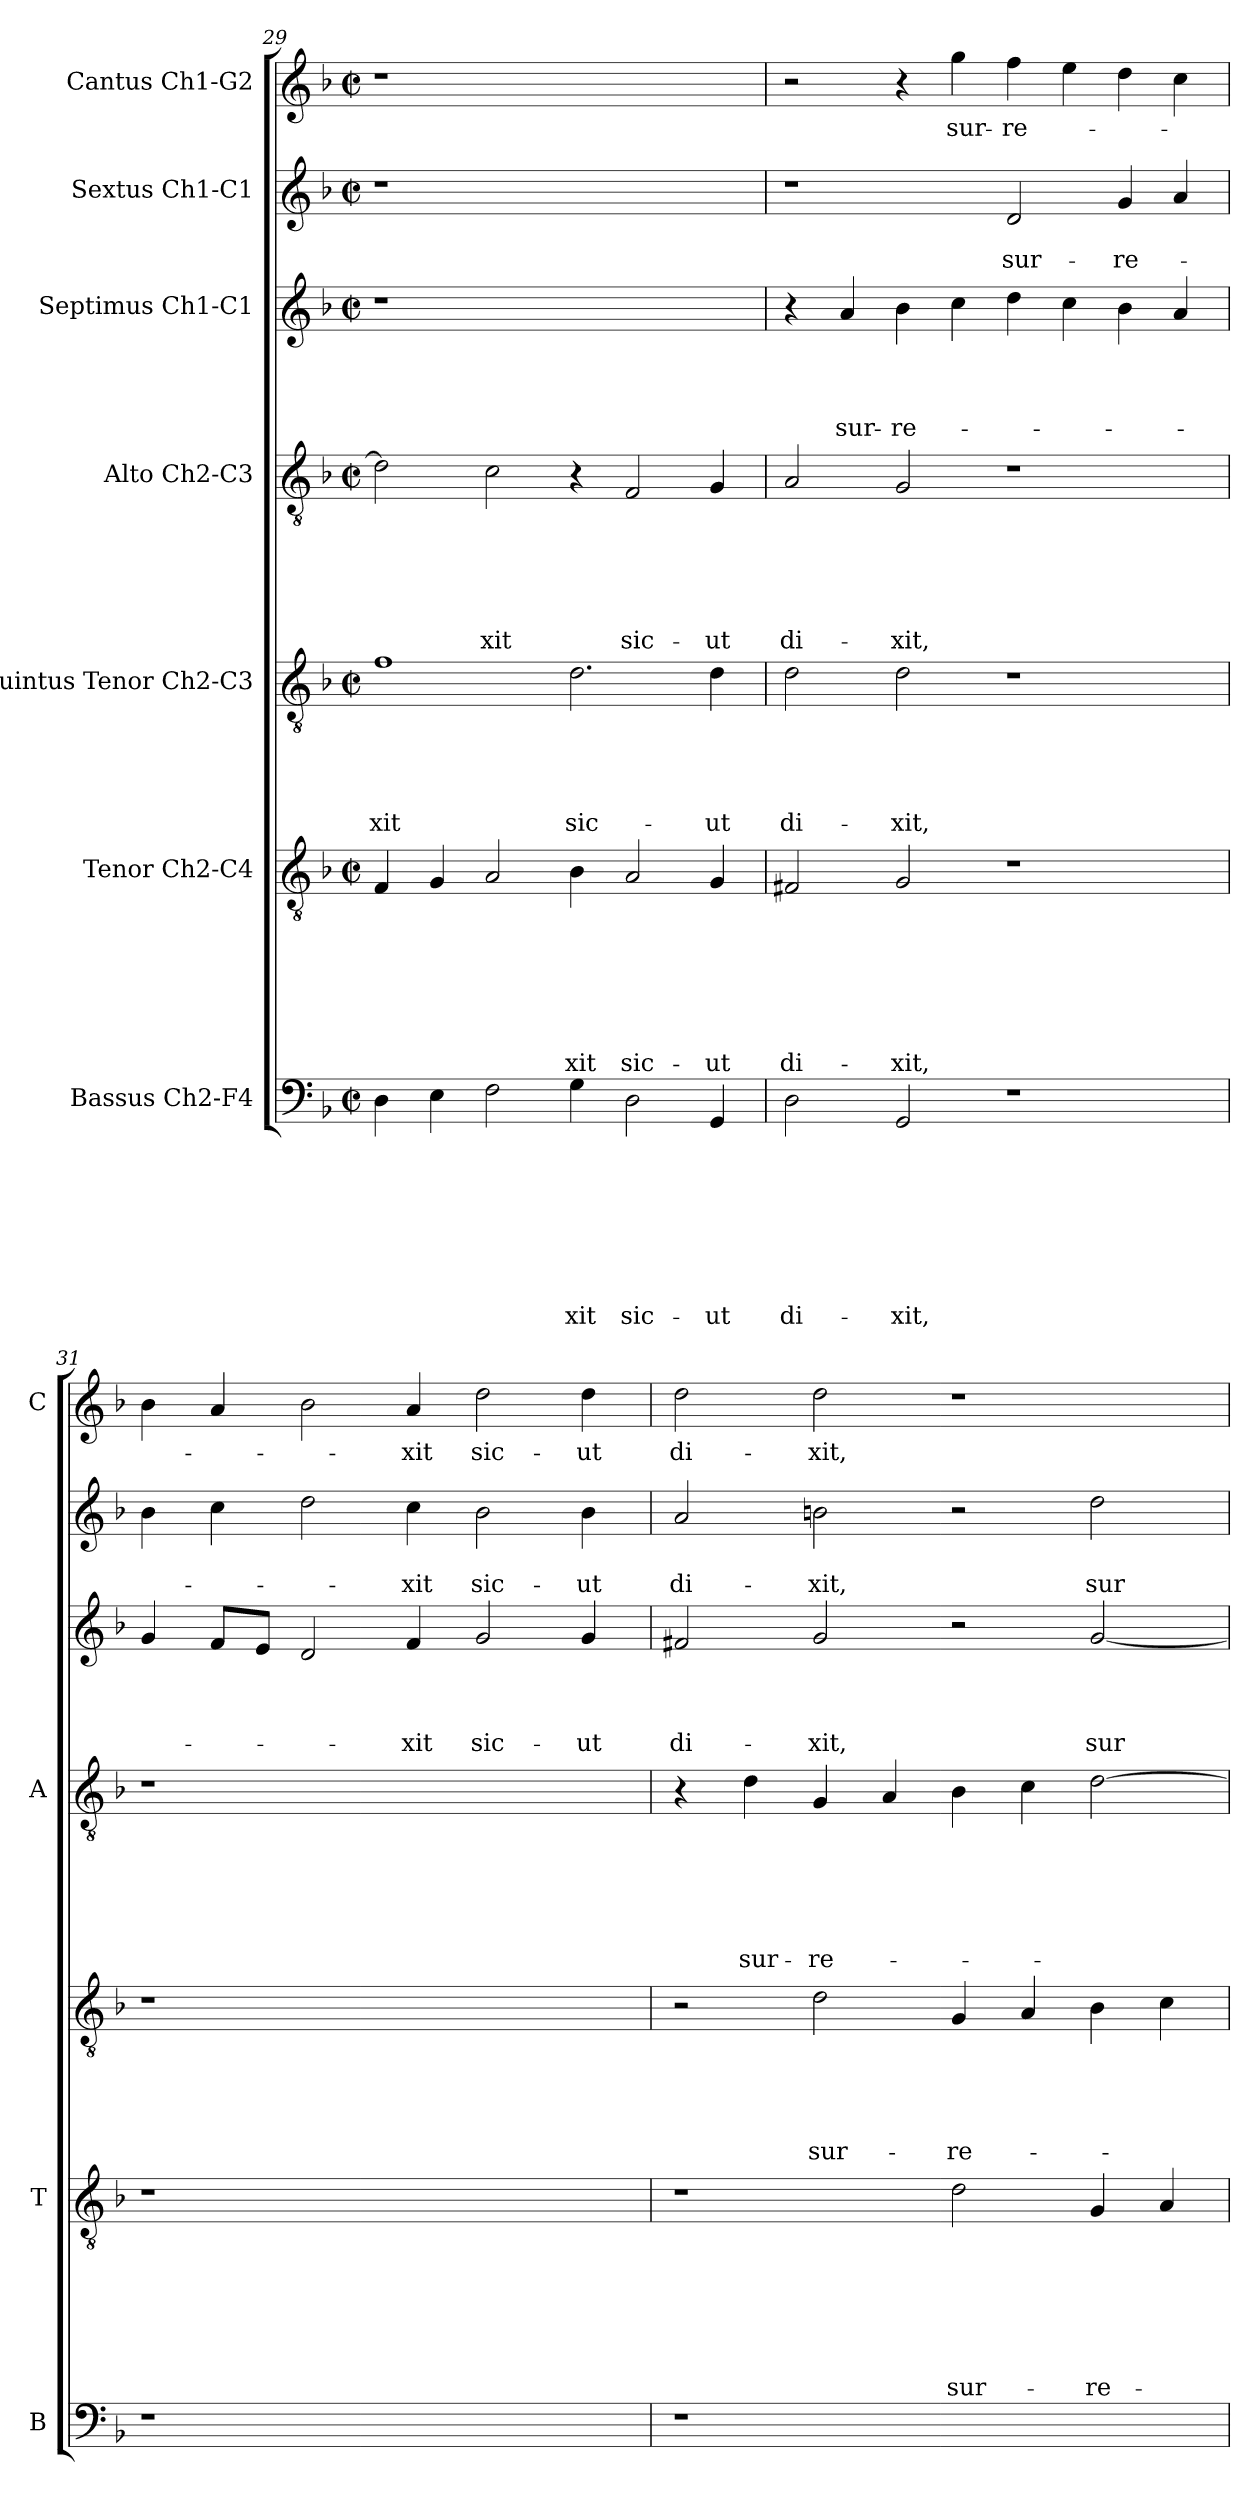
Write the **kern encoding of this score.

**kern	**text	**text	**text	**text	**text	**text	**text	**text	**kern	**text	**text	**text	**text	**text	**text	**text	**kern	**text	**text	**text	**text	**text	**kern	**text	**text	**text	**text	**text	**text	**kern	**text	**text	**text	**text	**kern	**text	**text	**kern	**text
*part7	*part7	*part7	*part7	*part7	*part7	*part7	*part7	*part7	*part6	*part6	*part6	*part6	*part6	*part6	*part6	*part6	*part5	*part5	*part5	*part5	*part5	*part5	*part4	*part4	*part4	*part4	*part4	*part4	*part4	*part3	*part3	*part3	*part3	*part3	*part2	*part2	*part2	*part1	*part1
*staff7	*staff7	*staff7	*staff7	*staff7	*staff7	*staff7	*staff7	*staff7	*staff6	*staff6	*staff6	*staff6	*staff6	*staff6	*staff6	*staff6	*staff5	*staff5	*staff5	*staff5	*staff5	*staff5	*staff4	*staff4	*staff4	*staff4	*staff4	*staff4	*staff4	*staff3	*staff3	*staff3	*staff3	*staff3	*staff2	*staff2	*staff2	*staff1	*staff1
*I"Bassus Ch2-F4	*	*	*	*	*	*	*	*	*I"Tenor Ch2-C4	*	*	*	*	*	*	*	*I"Quintus Tenor Ch2-C3	*	*	*	*	*	*I"Alto Ch2-C3	*	*	*	*	*	*	*I"Septimus Ch1-C1	*	*	*	*	*I"Sextus Ch1-C1	*	*	*I"Cantus Ch1-G2	*
*I'B	*	*	*	*	*	*	*	*	*I'T	*	*	*	*	*	*	*	*	*	*	*	*	*	*I'A	*	*	*	*	*	*	*	*	*	*	*	*	*	*	*I'C	*
*clefF4	*	*	*	*	*	*	*	*	*clefGv2	*	*	*	*	*	*	*	*clefGv2	*	*	*	*	*	*clefGv2	*	*	*	*	*	*	*clefG2	*	*	*	*	*clefG2	*	*	*clefG2	*
*k[b-]	*	*	*	*	*	*	*	*	*k[b-]	*	*	*	*	*	*	*	*k[b-]	*	*	*	*	*	*k[b-]	*	*	*	*	*	*	*k[b-]	*	*	*	*	*k[b-]	*	*	*k[b-]	*
*F:	*	*	*	*	*	*	*	*	*F:	*	*	*	*	*	*	*	*F:	*	*	*	*	*	*F:	*	*	*	*	*	*	*F:	*	*	*	*	*F:	*	*	*F:	*
*M2/2	*	*	*	*	*	*	*	*	*M2/2	*	*	*	*	*	*	*	*M2/2	*	*	*	*	*	*M2/2	*	*	*	*	*	*	*M2/2	*	*	*	*	*M2/2	*	*	*M2/2	*
*met(c|)	*	*	*	*	*	*	*	*	*met(c|)	*	*	*	*	*	*	*	*met(c|)	*	*	*	*	*	*met(c|)	*	*	*	*	*	*	*met(c|)	*	*	*	*	*met(c|)	*	*	*met(c|)	*
=29	=29	=29	=29	=29	=29	=29	=29	=29	=29	=29	=29	=29	=29	=29	=29	=29	=29	=29	=29	=29	=29	=29	=29	=29	=29	=29	=29	=29	=29	=29	=29	=29	=29	=29	=29	=29	=29	=29	=29
!	!	!	!	!	!	!	!	!	!	!	!	!	!	!	!	!	!	!	!	!	!	!LO:LY:b	!	!	!	!	!	!	!	!	!	!	!	!	!	!	!	!	!
4D\	.	.	.	.	.	.	.	.	4F/	.	.	.	.	.	.	.	1f	.	.	.	.	-xit	2d\]	.	.	.	.	.	.	1r	.	.	.	.	1r	.	.	1r	.
4E\	.	.	.	.	.	.	.	.	4G/	.	.	.	.	.	.	.	.	.	.	.	.	.	.	.	.	.	.	.	.	.	.	.	.	.	.	.	.	.	.
!	!	!	!	!	!	!	!	!	!	!	!	!	!	!	!	!	!	!	!	!	!	!	!	!	!	!	!	!	!LO:LY:b	!	!	!	!	!	!	!	!	!	!
2F\	.	.	.	.	.	.	.	.	2A/	.	.	.	.	.	.	.	.	.	.	.	.	.	2c\	.	.	.	.	.	-xit	.	.	.	.	.	.	.	.	.	.
!	!	!	!	!	!	!	!	!LO:LY:b	!	!	!	!	!	!	!	!LO:LY:b	!	!	!	!	!	!LO:LY:b	!	!	!	!	!	!	!	!	!	!	!	!	!	!	!	!	!
4G\	.	.	.	.	.	.	.	-xit	4B-\	.	.	.	.	.	.	-xit	2.d\	.	.	.	.	sic-	4r	.	.	.	.	.	.	1ryy	.	.	.	.	1ryy	.	.	1ryy	.
!	!	!	!	!	!	!	!	!LO:LY:b	!	!	!	!	!	!	!	!LO:LY:b	!	!	!	!	!	!	!	!	!	!	!	!	!LO:LY:b	!	!	!	!	!	!	!	!	!	!
2D\	.	.	.	.	.	.	.	sic-	2A/	.	.	.	.	.	.	sic-	.	.	.	.	.	.	2F/	.	.	.	.	.	sic-	.	.	.	.	.	.	.	.	.	.
!	!	!	!	!	!	!	!	!LO:LY:b	!	!	!	!	!	!	!	!LO:LY:b	!	!	!	!	!	!LO:LY:b	!	!	!	!	!	!	!LO:LY:b	!	!	!	!	!	!	!	!	!	!
4GG/	.	.	.	.	.	.	.	-ut	4G/	.	.	.	.	.	.	-ut	4d\	.	.	.	.	-ut	4G/	.	.	.	.	.	-ut	.	.	.	.	.	.	.	.	.	.
=30	=30	=30	=30	=30	=30	=30	=30	=30	=30	=30	=30	=30	=30	=30	=30	=30	=30	=30	=30	=30	=30	=30	=30	=30	=30	=30	=30	=30	=30	=30	=30	=30	=30	=30	=30	=30	=30	=30	=30
!	!	!	!	!	!	!	!	!LO:LY:b	!	!	!	!	!	!	!	!LO:LY:b	!	!	!	!	!	!LO:LY:b	!	!	!	!	!	!	!LO:LY:b	!	!	!	!	!	!	!	!	!	!
2D\	.	.	.	.	.	.	.	di-	2F#X/	.	.	.	.	.	.	di-	2d\	.	.	.	.	di-	2A/	.	.	.	.	.	di-	4r	.	.	.	.	1r	.	.	2r	.
!	!	!	!	!	!	!	!	!	!	!	!	!	!	!	!	!	!	!	!	!	!	!	!	!	!	!	!	!	!	!	!	!	!	!LO:LY:b	!	!	!	!	!
.	.	.	.	.	.	.	.	.	.	.	.	.	.	.	.	.	.	.	.	.	.	.	.	.	.	.	.	.	.	4a/	.	.	.	sur-	.	.	.	.	.
!	!	!	!	!	!	!	!	!LO:LY:b	!	!	!	!	!	!	!	!LO:LY:b	!	!	!	!	!	!LO:LY:b	!	!	!	!	!	!	!LO:LY:b	!	!	!	!	!LO:LY:b	!	!	!	!	!
2GG/	.	.	.	.	.	.	.	-xit,	2G/	.	.	.	.	.	.	-xit,	2d\	.	.	.	.	-xit,	2G/	.	.	.	.	.	-xit,	4b-\	.	.	.	-re-	.	.	.	4r	.
!	!	!	!	!	!	!	!	!	!	!	!	!	!	!	!	!	!	!	!	!	!	!	!	!	!	!	!	!	!	!	!	!	!	!	!	!	!	!	!LO:LY:b
.	.	.	.	.	.	.	.	.	.	.	.	.	.	.	.	.	.	.	.	.	.	.	.	.	.	.	.	.	.	4cc\	.	.	.	.	.	.	.	4gg\	sur-
!	!	!	!	!	!	!	!	!	!	!	!	!	!	!	!	!	!	!	!	!	!	!	!	!	!	!	!	!	!	!	!	!	!	!	!	!	!LO:LY:b	!	!LO:LY:b
1r	.	.	.	.	.	.	.	.	1r	.	.	.	.	.	.	.	1r	.	.	.	.	.	1r	.	.	.	.	.	.	4dd\	.	.	.	.	2d/	.	sur-	4ff\	-re-
.	.	.	.	.	.	.	.	.	.	.	.	.	.	.	.	.	.	.	.	.	.	.	.	.	.	.	.	.	.	4cc\	.	.	.	.	.	.	.	4ee\	.
!	!	!	!	!	!	!	!	!	!	!	!	!	!	!	!	!	!	!	!	!	!	!	!	!	!	!	!	!	!	!	!	!	!	!	!	!	!LO:LY:b	!	!
.	.	.	.	.	.	.	.	.	.	.	.	.	.	.	.	.	.	.	.	.	.	.	.	.	.	.	.	.	.	4b-\	.	.	.	.	4g/	.	-re-	4dd\	.
.	.	.	.	.	.	.	.	.	.	.	.	.	.	.	.	.	.	.	.	.	.	.	.	.	.	.	.	.	.	4a/	.	.	.	.	4a/	.	.	4cc\	.
!!LO:PB:g=z
=31	=31	=31	=31	=31	=31	=31	=31	=31	=31	=31	=31	=31	=31	=31	=31	=31	=31	=31	=31	=31	=31	=31	=31	=31	=31	=31	=31	=31	=31	=31	=31	=31	=31	=31	=31	=31	=31	=31	=31
1r	.	.	.	.	.	.	.	.	1r	.	.	.	.	.	.	.	1r	.	.	.	.	.	1r	.	.	.	.	.	.	4g/	.	.	.	.	4b-\	.	.	4b-\	.
.	.	.	.	.	.	.	.	.	.	.	.	.	.	.	.	.	.	.	.	.	.	.	.	.	.	.	.	.	.	8f/L	.	.	.	.	4cc\	.	.	4a/	.
.	.	.	.	.	.	.	.	.	.	.	.	.	.	.	.	.	.	.	.	.	.	.	.	.	.	.	.	.	.	8e/J	.	.	.	.	.	.	.	.	.
.	.	.	.	.	.	.	.	.	.	.	.	.	.	.	.	.	.	.	.	.	.	.	.	.	.	.	.	.	.	2d/	.	.	.	.	2dd\	.	.	2b-\	.
!	!	!	!	!	!	!	!	!	!	!	!	!	!	!	!	!	!	!	!	!	!	!	!	!	!	!	!	!	!	!	!	!	!	!LO:LY:b	!	!	!LO:LY:b	!	!LO:LY:b
1ryy	.	.	.	.	.	.	.	.	1ryy	.	.	.	.	.	.	.	1ryy	.	.	.	.	.	1ryy	.	.	.	.	.	.	4f/	.	.	.	-xit	4cc\	.	-xit	4a/	-xit
!	!	!	!	!	!	!	!	!	!	!	!	!	!	!	!	!	!	!	!	!	!	!	!	!	!	!	!	!	!	!	!	!	!	!LO:LY:b	!	!	!LO:LY:b	!	!LO:LY:b
.	.	.	.	.	.	.	.	.	.	.	.	.	.	.	.	.	.	.	.	.	.	.	.	.	.	.	.	.	.	2g/	.	.	.	sic-	2b-\	.	sic-	2dd\	sic-
!	!	!	!	!	!	!	!	!	!	!	!	!	!	!	!	!	!	!	!	!	!	!	!	!	!	!	!	!	!	!	!	!	!	!LO:LY:b	!	!	!LO:LY:b	!	!LO:LY:b
.	.	.	.	.	.	.	.	.	.	.	.	.	.	.	.	.	.	.	.	.	.	.	.	.	.	.	.	.	.	4g/	.	.	.	-ut	4b-\	.	-ut	4dd\	-ut
=32	=32	=32	=32	=32	=32	=32	=32	=32	=32	=32	=32	=32	=32	=32	=32	=32	=32	=32	=32	=32	=32	=32	=32	=32	=32	=32	=32	=32	=32	=32	=32	=32	=32	=32	=32	=32	=32	=32	=32
!	!	!	!	!	!	!	!	!	!	!	!	!	!	!	!	!	!	!	!	!	!	!	!	!	!	!	!	!	!	!	!	!	!	!LO:LY:b	!	!	!LO:LY:b	!	!LO:LY:b
1r	.	.	.	.	.	.	.	.	1r	.	.	.	.	.	.	.	2r	.	.	.	.	.	4r	.	.	.	.	.	.	2f#X/	.	.	.	di-	2a/	.	di-	2dd\	di-
!	!	!	!	!	!	!	!	!	!	!	!	!	!	!	!	!	!	!	!	!	!	!	!	!	!	!	!	!	!LO:LY:b	!	!	!	!	!	!	!	!	!	!
.	.	.	.	.	.	.	.	.	.	.	.	.	.	.	.	.	.	.	.	.	.	.	4d\	.	.	.	.	.	sur-	.	.	.	.	.	.	.	.	.	.
!	!	!	!	!	!	!	!	!	!	!	!	!	!	!	!	!	!	!	!	!	!	!LO:LY:b	!	!	!	!	!	!	!LO:LY:b	!	!	!	!	!LO:LY:b	!	!	!LO:LY:b	!	!LO:LY:b
.	.	.	.	.	.	.	.	.	.	.	.	.	.	.	.	.	2d\	.	.	.	.	sur-	4G/	.	.	.	.	.	-re-	2g/	.	.	.	-xit,	2bn\	.	-xit,	2dd\	-xit,
.	.	.	.	.	.	.	.	.	.	.	.	.	.	.	.	.	.	.	.	.	.	.	4A/	.	.	.	.	.	.	.	.	.	.	.	.	.	.	.	.
!	!	!	!	!	!	!	!	!	!	!	!	!	!	!	!	!LO:LY:b	!	!	!	!	!	!LO:LY:b	!	!	!	!	!	!	!	!	!	!	!	!	!	!	!	!	!
1ryy	.	.	.	.	.	.	.	.	2d\	.	.	.	.	.	.	sur-	4G/	.	.	.	.	-re-	4B-\	.	.	.	.	.	.	2r	.	.	.	.	2r	.	.	1r	.
.	.	.	.	.	.	.	.	.	.	.	.	.	.	.	.	.	4A/	.	.	.	.	.	4c\	.	.	.	.	.	.	.	.	.	.	.	.	.	.	.	.
!	!	!	!	!	!	!	!	!	!	!	!	!	!	!	!	!LO:LY:b	!	!	!	!	!	!	!	!	!	!	!	!	!	!	!	!	!	!LO:LY:b	!	!	!LO:LY:b	!	!
.	.	.	.	.	.	.	.	.	4G/	.	.	.	.	.	.	-re-	4B-\	.	.	.	.	.	[2d\	.	.	.	.	.	.	[2g/	.	.	.	sur-	2dd\	.	sur-	.	.
.	.	.	.	.	.	.	.	.	4A/	.	.	.	.	.	.	.	4c\	.	.	.	.	.	.	.	.	.	.	.	.	.	.	.	.	.	.	.	.	.	.
=	=	=	=	=	=	=	=	=	=	=	=	=	=	=	=	=	=	=	=	=	=	=	=	=	=	=	=	=	=	=	=	=	=	=	=	=	=	=	=
*-	*-	*-	*-	*-	*-	*-	*-	*-	*-	*-	*-	*-	*-	*-	*-	*-	*-	*-	*-	*-	*-	*-	*-	*-	*-	*-	*-	*-	*-	*-	*-	*-	*-	*-	*-	*-	*-	*-	*-
